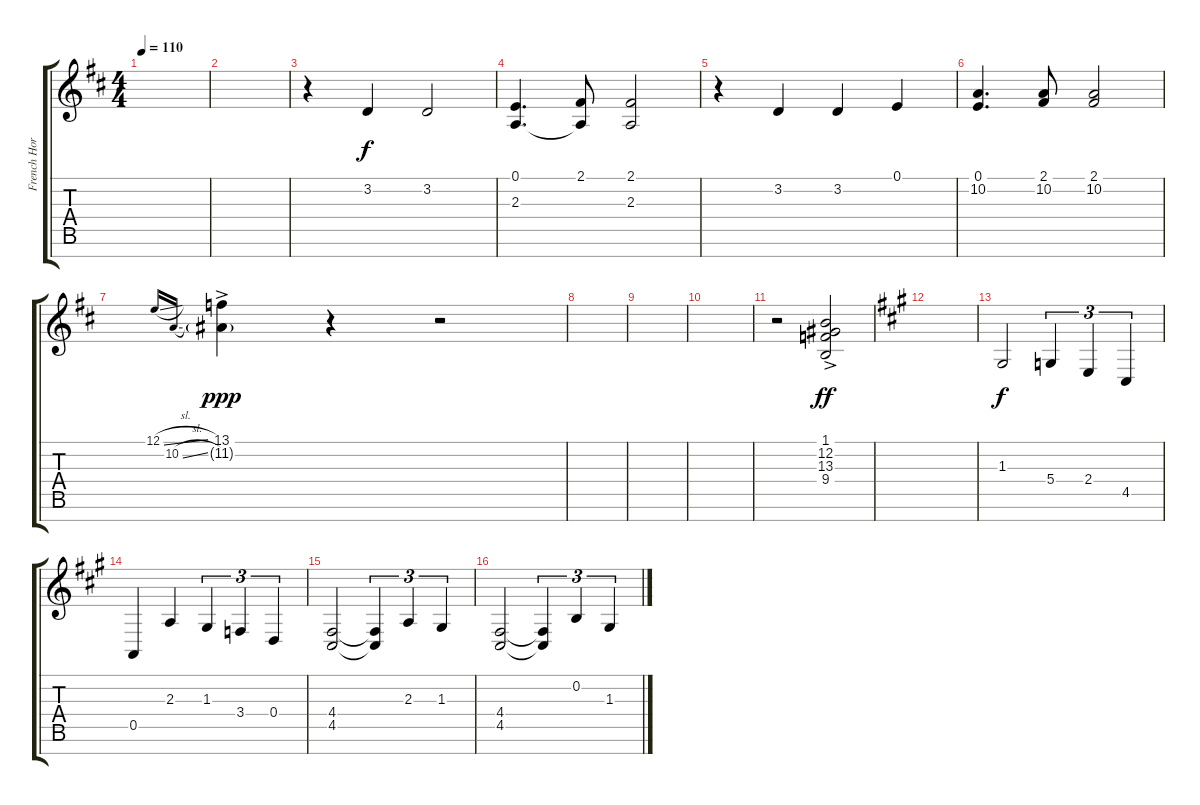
\track ("French Horn" "French Hor") {instrument frenchhorn}
\staff {score tabs}
\tuning (E4 B3 G3 D3 A2 E2 B1) {hide}
\ts (4 4)
\tempo 110
\clef g2
\ks d
|
|
r.4 3.2.4 3.2.2 |
(0.1 2.3).4{d} (2.1 2.3{t}).8 (2.1 2.3).2 |
r.4 3.2.4 3.2.4 0.1.4 |
(0.1 10.2).4{d} (2.1 10.2).8 (2.1 10.2).2 |
12.1{sl}.16{gr onbeat} 10.2{sl}.16{gr onbeat} (13.1{ac} 11.2{g}).4{dy ppp} r.4 r.2 |
|
|
|
r.2 (1.1{ac} 12.2{ac} 13.3{ac} 9.4{ac}).2{dy ff} |
\ks f#minor
|
1.3.2{dy f} 5.4.4{tu (3 2)} 2.4.4{tu (3 2)} 4.5.4{tu (3 2)} |
0.5.4 2.3.4 1.3.4{tu (3 2)} 3.4.4{tu (3 2)} 0.4.4{tu (3 2)} |
(4.4 4.5).2 (4.4{t} 4.5{t}).4{tu (3 2)} 2.3.4{tu (3 2)} 1.3.4{tu (3 2)} |
(4.4 4.5).2 (4.4{t} 4.5{t}).4{tu (3 2)} 0.2.4{tu (3 2)} 1.3.4{tu (3 2)}
